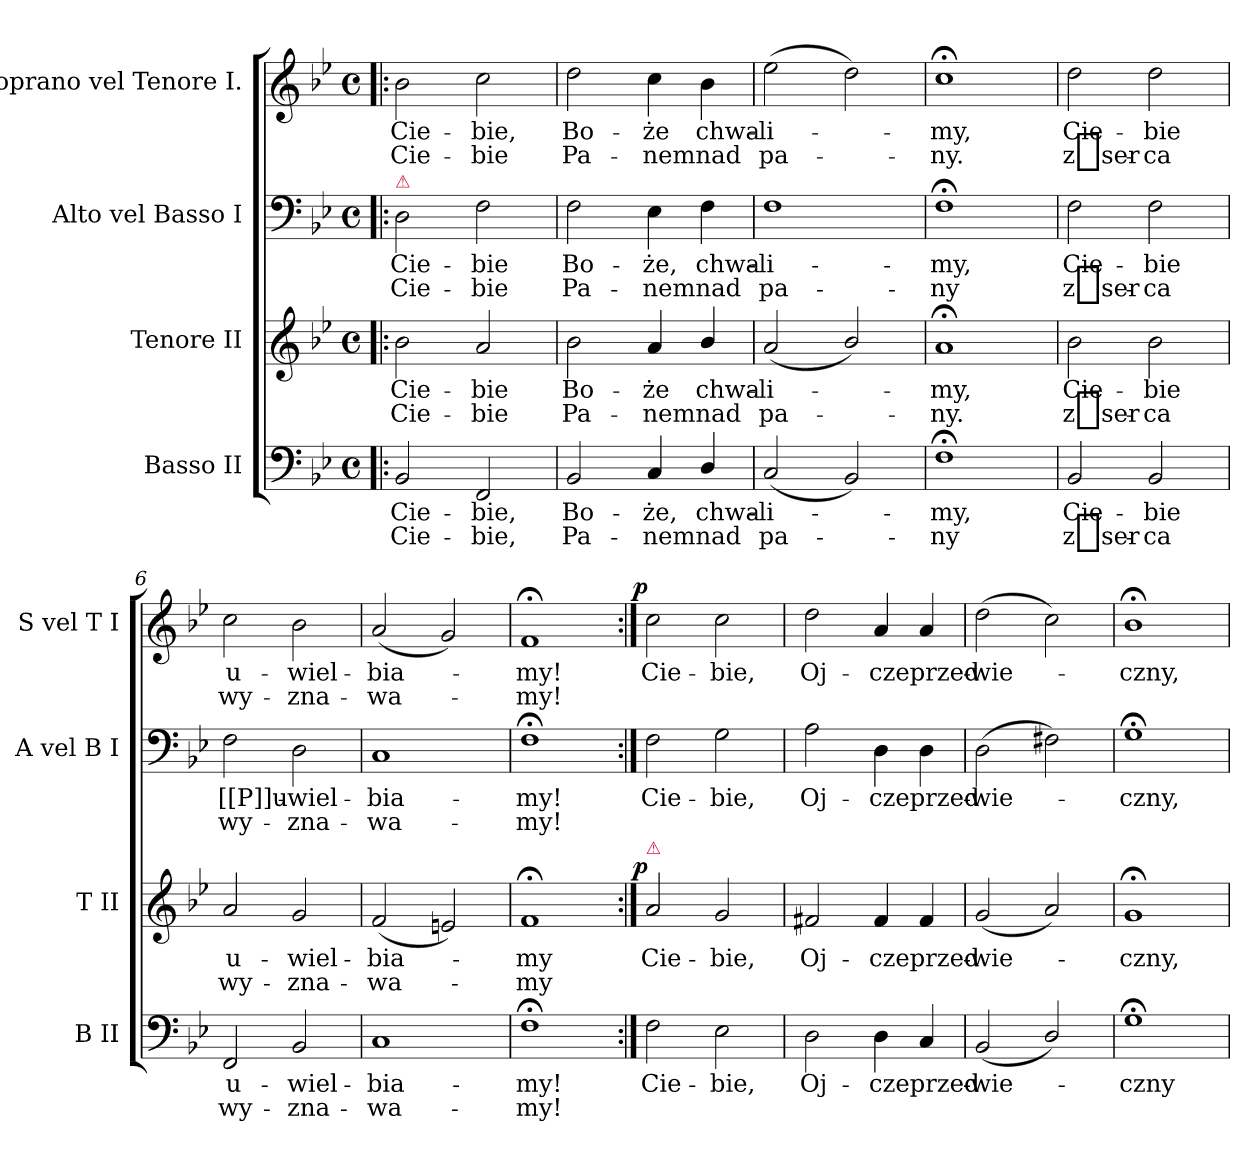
**kern	**text	**text	**kern	**text	**text	**dynam	**kern	**text	**text	**kern	**text	**text	**dynam
*part4	*part4	*part4	*part3	*part3	*part3	*part3	*part2	*part2	*part2	*part1	*part1	*part1	*part1
*staff4	*staff4	*staff4	*staff3	*staff3	*staff3	*staff3	*staff2	*staff2	*staff2	*staff1	*staff1	*staff1	*staff1
*I"Basso II	*	*	*I"Tenore II	*	*	*	*I"Alto vel Basso I	*	*	*I"Soprano vel Tenore I.	*	*	*
*I'B II	*	*	*I'T II	*	*	*	*I'A vel B I	*	*	*I'S vel T I	*	*	*
*clefF4	*	*	*clefG2	*	*	*	*clefF4	*	*	*clefG2	*	*	*
*	*	*	*ITrd8c12	*	*	*	*	*	*	*	*	*	*
*k[b-e-]	*	*	*k[b-e-]	*	*	*	*k[b-e-]	*	*	*k[b-e-]	*	*	*
*M4/4	*	*	*M4/4	*	*	*	*M4/4	*	*	*M4/4	*	*	*
*met(c)	*	*	*met(c)	*	*	*	*met(c)	*	*	*met(c)	*	*	*
=1!|:	=1!|:	=1!|:	=1!|:	=1!|:	=1!|:	=1!|:	=1!|:	=1!|:	=1!|:	=1!|:	=1!|:	=1!|:	=1!|:
!	!	!	!	!	!	!	!LO:TX:a:color=crimson:t=⚠	!	!	!	!	!	!
2BB-/	Cie-	Cie-	2B-\	Cie-	Cie-	.	2D\	Cie-	Cie-	2b-\	Cie-	Cie-	.
2FF/	-bie,	-bie,	2A/	-bie	-bie	.	2F\	-bie	-bie	2cc\	-bie,	-bie	.
=2	=2	=2	=2	=2	=2	=2	=2	=2	=2	=2	=2	=2	=2
2BB-/	Bo-	Pa-	2B-\	Bo-	Pa-	.	2F\	Bo-	Pa-	2dd\	Bo-	Pa-	.
4C/	-że,	-nem	4A/	-że	-nem	.	4E-\	-że,	-nem	4cc\	-że	-nem	.
4D/	chwa-	nad	4B-/	chwa-	nad	.	4F\	chwa-	nad	4b-\	chwa-	nad	.
=3	=3	=3	=3	=3	=3	=3	=3	=3	=3	=3	=3	=3	=3
(2C/	-li-	pa-	(>2A/	-li-	pa-	.	1F	-li-	pa-	(2ee-\	-li-	pa-	.
2BB-/)	.	.	2B-/)	.	.	.	.	.	.	2dd\)	.	.	.
=4	=4	=4	=4	=4	=4	=4	=4	=4	=4	=4	=4	=4	=4
1F;<	-my,	-ny	1A;<	-my,	-ny.	.	1F;<	-my,	-ny	1cc;<	-my,	-ny.	.
=5	=5	=5	=5	=5	=5	=5	=5	=5	=5	=5	=5	=5	=5
2BB-/	Cie-	z_ser-	2B-\	Cie-	z_ser-	.	2F\	Cie-	z_ser-	2dd\	Cie-	z_ser-	.
2BB-/	-bie	-ca	2B-\	-bie	-ca	.	2F\	-bie	-ca	2dd\	-bie	-ca	.
=6	=6	=6	=6	=6	=6	=6	=6	=6	=6	=6	=6	=6	=6
2FF/	u-	wy-	2A/	u-	wy-	.	2F\	[[P]]u-	wy-	2cc\	u-	wy-	.
2BB-/	-wiel-	-zna-	2G/	-wiel-	-zna-	.	2D\	-wiel-	-zna-	2b-\	-wiel-	-zna-	.
=7	=7	=7	=7	=7	=7	=7	=7	=7	=7	=7	=7	=7	=7
1C	-bia-	-wa-	(>2F/	-bia-	-wa-	.	1C	-bia-	-wa-	(>2a/	-bia-	-wa-	.
.	.	.	2En/)	.	.	.	.	.	.	2g/)	.	.	.
=8	=8	=8	=8	=8	=8	=8	=8	=8	=8	=8	=8	=8	=8
1F;<	-my!	-my!	1F;<	-my	-my	.	1F;<	-my!	-my!	1f;<	-my!	-my!	.
=9:|!	=9:|!	=9:|!	=9:|!	=9:|!	=9:|!	=9:|!	=9:|!	=9:|!	=9:|!	=9:|!	=9:|!	=9:|!	=9:|!
!	!	!	!LO:TX:a:color=crimson:t=⚠	!	!	!	!	!	!	!	!	!	!
!	!	!	!	!	!	!LO:DY:a:rj	!	!	!	!	!	!	!LO:DY:a:rj
2F\	Cie-	.	2A/	Cie-	.	p	2F\	Cie-	.	2cc\	Cie-	.	p
2E-\	-bie,	.	2G/	-bie,	.	.	2G\	-bie,	.	2cc\	-bie,	.	.
=10	=10	=10	=10	=10	=10	=10	=10	=10	=10	=10	=10	=10	=10
2D\	Oj-	.	2F#X/	Oj-	.	.	2A\	Oj-	.	2dd\	Oj-	.	.
4D\	-cze	.	4F#/	-cze	.	.	4D\	-cze	.	4a/	-cze	.	.
4C/	przed-	.	4F#/	przed-	.	.	4D\	przed-	.	4a/	przed-	.	.
=11	=11	=11	=11	=11	=11	=11	=11	=11	=11	=11	=11	=11	=11
(>2BB-/	-wie-	.	(2G/	-wie-	.	.	(2D\	-wie-	.	(2dd\	-wie-	.	.
2D/)	.	.	2A/)	.	.	.	2F#X\)	.	.	2cc\)	.	.	.
=12	=12	=12	=12	=12	=12	=12	=12	=12	=12	=12	=12	=12	=12
1G;<	-czny	.	1G;<	-czny,	.	.	1G;<	-czny,	.	1b-;<	-czny,	.	.
=	=	=	=	=	=	=	=	=	=	=	=	=	=
*-	*-	*-	*-	*-	*-	*-	*-	*-	*-	*-	*-	*-	*-
